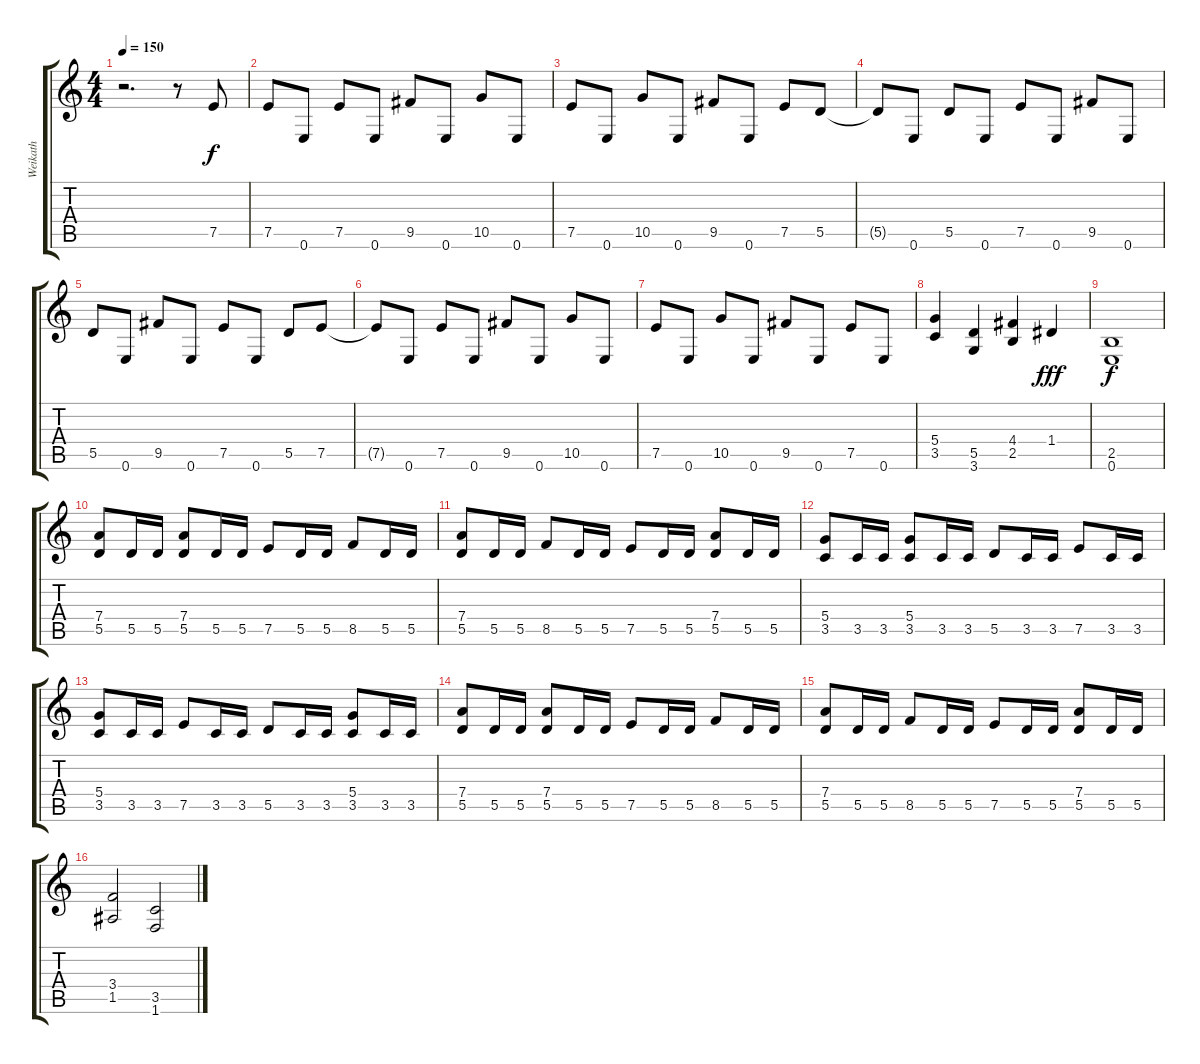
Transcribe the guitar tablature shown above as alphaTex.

\track ("Weikath" "Weikath") {instrument overdrivenguitar}
\staff {score tabs}
\tuning (E4 B3 G3 D3 A2 E2) {hide}
\ts (4 4)
\tempo 150
\clef g2
\ks c
r.2{d dy f instrument overdrivenguitar} r.8 7.5.8 |
7.5.8 0.6.8 7.5.8 0.6.8 9.5.8 0.6.8 10.5.8 0.6.8 |
7.5.8 0.6.8 10.5.8 0.6.8 9.5.8 0.6.8 7.5.8 5.5.8 |
5.5{t}.8 0.6.8 5.5.8 0.6.8 7.5.8 0.6.8 9.5.8 0.6.8 |
5.5.8 0.6.8 9.5.8 0.6.8 7.5.8 0.6.8 5.5.8 7.5.8 |
7.5{t}.8 0.6.8 7.5.8 0.6.8 9.5.8 0.6.8 10.5.8 0.6.8 |
7.5.8 0.6.8 10.5.8 0.6.8 9.5.8 0.6.8 7.5.8 0.6.8 |
(5.4 3.5).4 (5.5 3.6).4 (4.4 2.5).4 1.4.4{dy fff} |
(2.5 0.6).1{dy f} |
(7.4 5.5).8 5.5.16 5.5.16 (7.4 5.5).8 5.5.16 5.5.16 7.5.8 5.5.16 5.5.16 8.5.8 5.5.16 5.5.16 |
(7.4 5.5).8 5.5.16 5.5.16 8.5.8 5.5.16 5.5.16 7.5.8 5.5.16 5.5.16 (7.4 5.5).8 5.5.16 5.5.16 |
(5.4 3.5).8 3.5.16 3.5.16 (5.4 3.5).8 3.5.16 3.5.16 5.5.8 3.5.16 3.5.16 7.5.8 3.5.16 3.5.16 |
(5.4 3.5).8 3.5.16 3.5.16 7.5.8 3.5.16 3.5.16 5.5.8 3.5.16 3.5.16 (5.4 3.5).8 3.5.16 3.5.16 |
(7.4 5.5).8 5.5.16 5.5.16 (7.4 5.5).8 5.5.16 5.5.16 7.5.8 5.5.16 5.5.16 8.5.8 5.5.16 5.5.16 |
(7.4 5.5).8 5.5.16 5.5.16 8.5.8 5.5.16 5.5.16 7.5.8 5.5.16 5.5.16 (7.4 5.5).8 5.5.16 5.5.16 |
(3.4 1.5).2 (3.5 1.6).2
